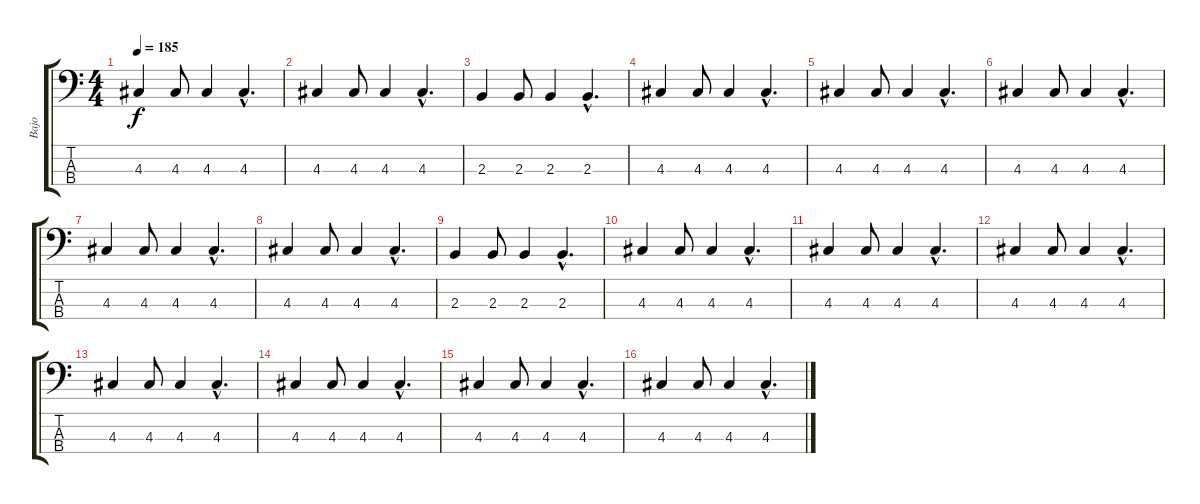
\track ("Bajo" "Bajo") {instrument electricbasspick}
\staff {score tabs}
\tuning (G2 D2 A1 E1) {hide}
\ts (4 4)
\tempo 185
\clef f4
\ks c
4.3.4{dy f} 4.3.8 4.3.4 4.3{hac}.4{d} |
4.3.4 4.3.8 4.3.4 4.3{hac}.4{d} |
2.3.4 2.3.8 2.3.4 2.3{hac}.4{d} |
4.3.4 4.3.8 4.3.4 4.3{hac}.4{d} |
4.3.4 4.3.8 4.3.4 4.3{hac}.4{d} |
4.3.4 4.3.8 4.3.4 4.3{hac}.4{d} |
4.3.4 4.3.8 4.3.4 4.3{hac}.4{d} |
4.3.4 4.3.8 4.3.4 4.3{hac}.4{d} |
2.3.4 2.3.8 2.3.4 2.3{hac}.4{d} |
4.3.4 4.3.8 4.3.4 4.3{hac}.4{d} |
4.3.4 4.3.8 4.3.4 4.3{hac}.4{d} |
4.3.4 4.3.8 4.3.4 4.3{hac}.4{d} |
4.3.4 4.3.8 4.3.4 4.3{hac}.4{d} |
4.3.4 4.3.8 4.3.4 4.3{hac}.4{d} |
4.3.4 4.3.8 4.3.4 4.3{hac}.4{d} |
4.3.4 4.3.8 4.3.4 4.3{hac}.4{d}
